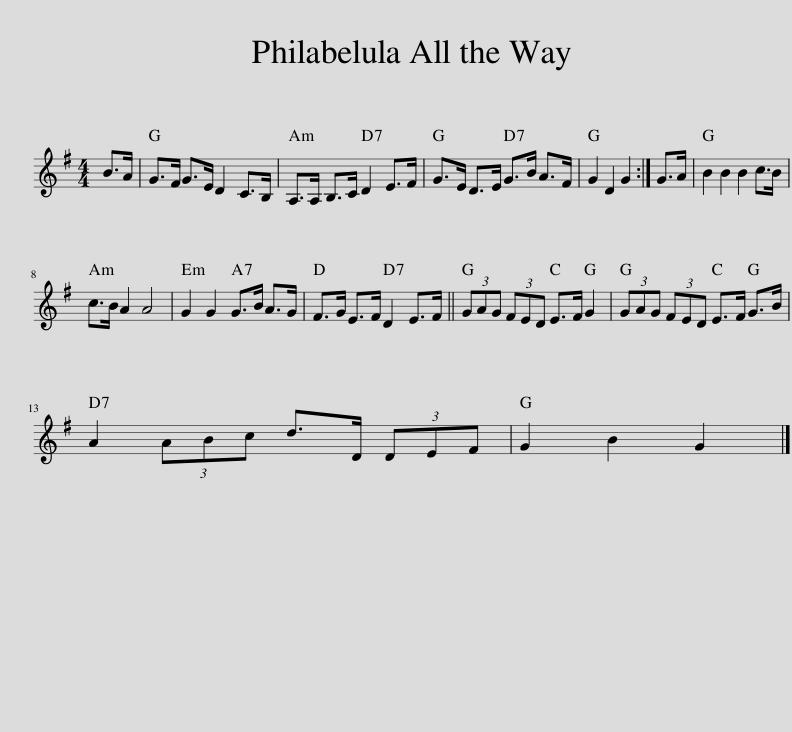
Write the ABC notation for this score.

X:1
L:1/8
M:4/4
I:linebreak $
K:G
V:1 treble
V:1
 B>A | G>F G>E D2 C>B, | A,>A, B,>C D2 E>F | G>E D>E G>B A>F | G2 D2 G2 :| %5
 G>A | B2 B2 B2 c>B |$ c>B A2 A4 | G2 G2 G>B A>G | F>G E>F D2 E>F || %10
 (3GAG (3FED E>F G2 | (3GAG (3FED E>F G>B |$ A2 (3ABc d>D (3DEF | G2 B2 G2 |] %14
